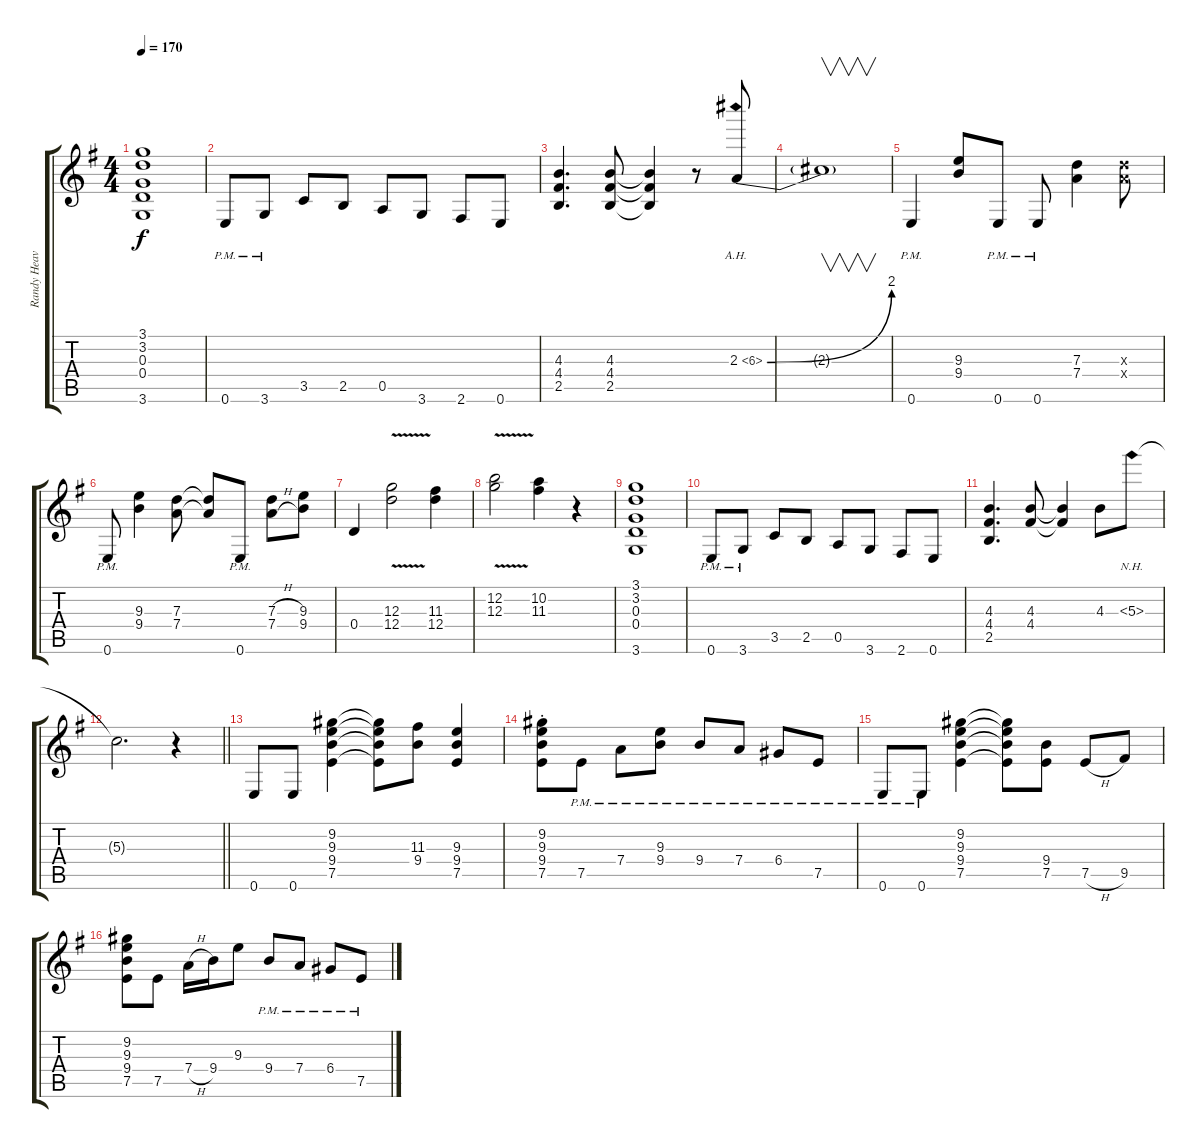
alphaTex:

\track ("Randy Heavy" "Randy Heav") {instrument distortionguitar}
\staff {score tabs}
\tuning (E4 B3 G3 D3 A2 E2) {hide}
\ts (4 4)
\tempo 170
\clef g2
\ks g
(3.1 3.2 0.3 0.4 3.6).1{dy f} |
0.6{pm}.8 3.6{pm}.8 3.5.8 2.5.8 0.5.8 3.6.8 2.6.8 0.6.8 |
(4.3 4.4 2.5).4{d} (4.3 4.4 2.5).8 (4.3{t} 4.4{t} 2.5{t}).4 r.8 2.3{be (bend 0 0 60 8) ah 4}.8 |
2.3{t}.1{v} |
0.6{pm}.4 (9.3 9.4).8 0.6{pm}.8 0.6{pm}.8 (7.3 7.4).4 (7.3{x} 7.4{x}).8 |
0.6{pm}.8 (9.3 9.4).4 (7.3 7.4).8 (7.3{t} 7.4{t}).8 0.6{pm}.8 (7.3{h} 7.4{h}).8 (9.3 9.4).8 |
0.4.4 (12.3{v} 12.4{v}).2 (11.3 12.4).4 |
(12.2{v} 12.3{v}).2 (10.2 11.3).4 r.4 |
(3.1 3.2 0.3 0.4 3.6).1 |
0.6{pm}.8 3.6{pm}.8 3.5.8 2.5.8 0.5.8 3.6.8 2.6.8 0.6.8 |
(4.3 4.4 2.5).4{d} (4.3 4.4).8 (4.3{t} 4.4{t}).4 4.3.8 5.3{nh}.8 |
\barLineRight lightlight
5.3{t}.2{d} r.4 |
0.6.8 0.6.8 (9.2 9.3 9.4 7.5).4 (9.2{t} 9.3{t} 9.4{t} 7.5{t}).8 (11.3 9.4).8 (9.3 9.4 7.5).4 |
(9.2{st} 9.3{st} 9.4{st} 7.5{st}).8 7.5{pm}.8 7.4{pm}.8 (9.3{pm} 9.4{pm}).8 9.4{pm}.8 7.4{pm}.8 6.4{pm}.8 7.5{pm}.8 |
0.6{pm}.8 0.6{pm}.8 (9.2 9.3 9.4 7.5).4 (9.2{t} 9.3{t} 9.4{t} 7.5{t}).8 (9.4 7.5).8 7.5{h}.8 9.5.8 |
(9.2 9.3 9.4 7.5).8 7.5.8 7.4{h}.16 9.4.16 9.3.8 9.4{pm}.8 7.4{pm}.8 6.4{pm}.8 7.5{pm}.8
